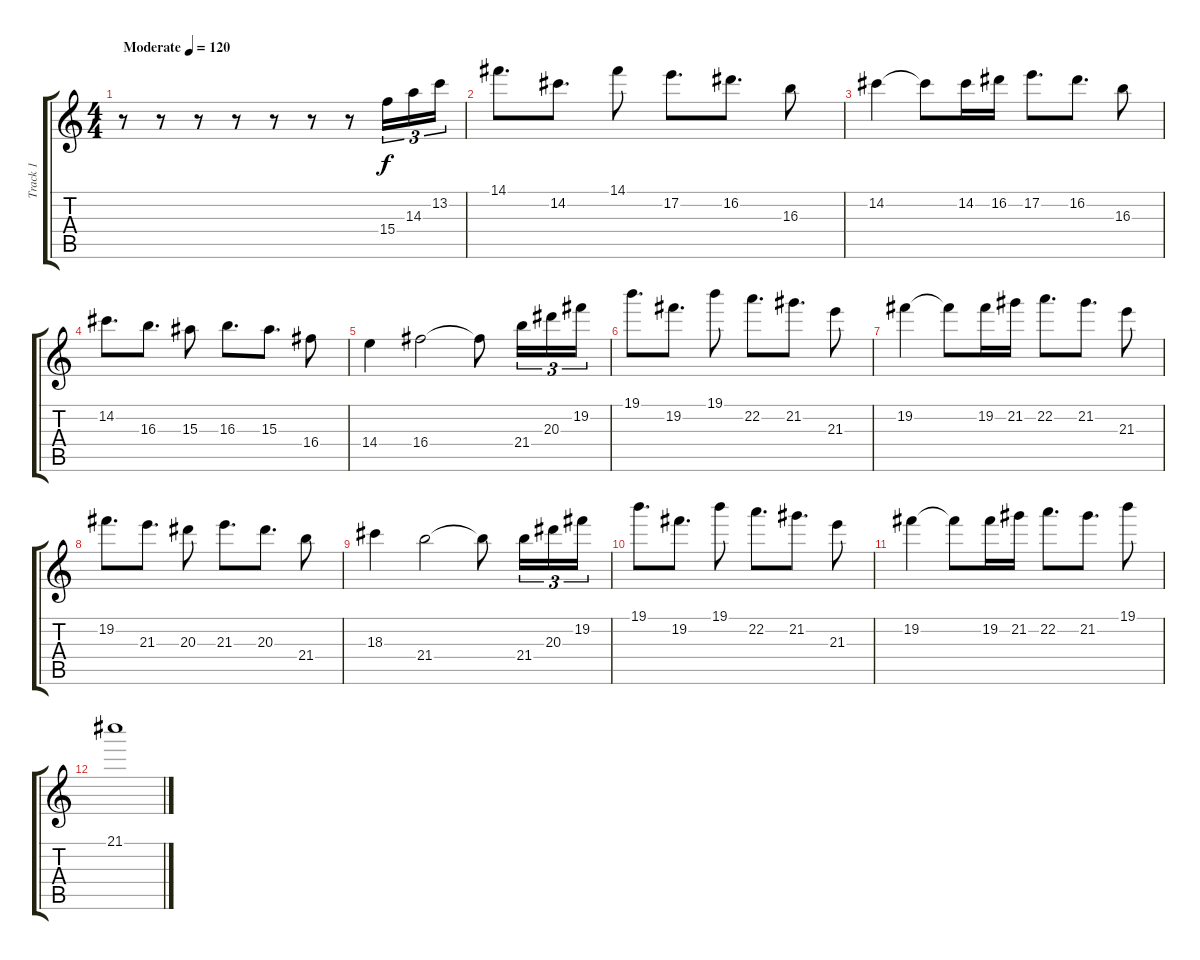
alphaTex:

\track ("Track 1" "Track 1") {instrument acousticguitarsteel}
\staff {score tabs}
\tuning (E4 B3 G3 D3 A2 E2) {hide}
\ts (4 4)
\tempo (120 "Moderate")
\clef g2
\ks c
r.8{dy f instrument acousticguitarsteel} r.8 r.8 r.8 r.8 r.8 r.8 15.4.16{tu (3 2)} 14.3.16{tu (3 2)} 13.2.16{tu (3 2)} |
14.1.8{d} 14.2.8{d} 14.1.8 17.2.8{d} 16.2.8{d} 16.3.8 |
14.2.4 14.2{t}.8 14.2.16 16.2.16 17.2.8{d} 16.2.8{d} 16.3.8 |
14.2.8{d} 16.3.8{d} 15.3.8 16.3.8{d} 15.3.8{d} 16.4.8 |
14.4.4 16.4.2 16.4{t}.8 21.4.16{tu (3 2)} 20.3.16{tu (3 2)} 19.2.16{tu (3 2)} |
19.1.8{d} 19.2.8{d} 19.1.8 22.2.8{d} 21.2.8{d} 21.3.8 |
19.2.4 19.2{t}.8 19.2.16 21.2.16 22.2.8{d} 21.2.8{d} 21.3.8 |
19.2.8{d} 21.3.8{d} 20.3.8 21.3.8{d} 20.3.8{d} 21.4.8 |
18.3.4 21.4.2 21.4{t}.8 21.4.16{tu (3 2)} 20.3.16{tu (3 2)} 19.2.16{tu (3 2)} |
19.1.8{d} 19.2.8{d} 19.1.8 22.2.8{d} 21.2.8{d} 21.3.8 |
19.2.4 19.2{t}.8 19.2.16 21.2.16 22.2.8{d} 21.2.8{d} 19.1.8 |
21.1.1
